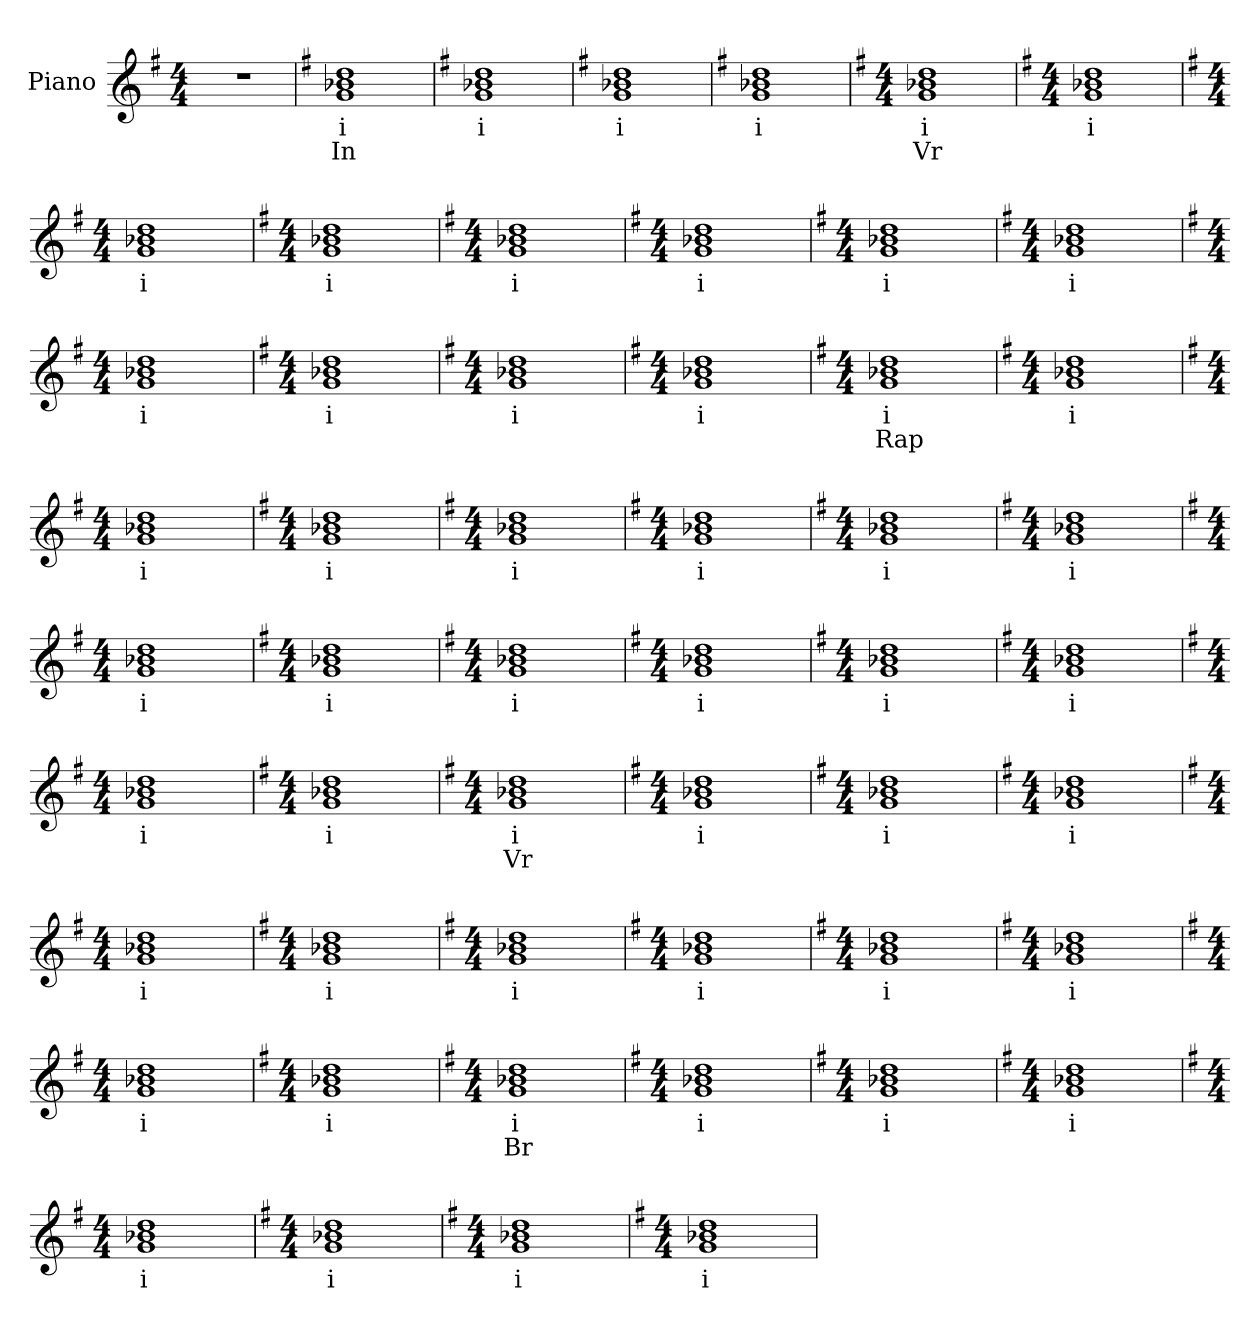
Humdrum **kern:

**kern	**text	**text
*part1	*part1	*part1
*staff1	*staff1	*staff1
*I"Piano	*	*
*I'Pno	*	*
*k[f#]	*	*
*G:	*	*
*M4/4	*	*
=	=	=
1r	.	.
=	=	=
*k[f#]	*	*
*G:	*	*
1g 1b-X 1dd	i	In
=	=	=
*k[f#]	*	*
*G:	*	*
1g 1b-X 1dd	i	.
=	=	=
*k[f#]	*	*
*G:	*	*
1g 1b-X 1dd	i	.
=	=	=
*k[f#]	*	*
*G:	*	*
1g 1b-X 1dd	i	.
=	=	=
*k[f#]	*	*
*G:	*	*
*M4/4	*	*
1g 1b-X 1dd	i	Vr
=	=	=
*k[f#]	*	*
*G:	*	*
*M4/4	*	*
1g 1b-X 1dd	i	.
=	=	=
*k[f#]	*	*
*G:	*	*
*M4/4	*	*
1g 1b-X 1dd	i	.
=	=	=
*k[f#]	*	*
*G:	*	*
*M4/4	*	*
1g 1b-X 1dd	i	.
=	=	=
*k[f#]	*	*
*G:	*	*
*M4/4	*	*
1g 1b-X 1dd	i	.
=	=	=
*k[f#]	*	*
*G:	*	*
*M4/4	*	*
1g 1b-X 1dd	i	.
=	=	=
*k[f#]	*	*
*G:	*	*
*M4/4	*	*
1g 1b-X 1dd	i	.
=	=	=
*k[f#]	*	*
*G:	*	*
*M4/4	*	*
1g 1b-X 1dd	i	.
=	=	=
*k[f#]	*	*
*G:	*	*
*M4/4	*	*
1g 1b-X 1dd	i	.
=	=	=
*k[f#]	*	*
*G:	*	*
*M4/4	*	*
1g 1b-X 1dd	i	.
=	=	=
*k[f#]	*	*
*G:	*	*
*M4/4	*	*
1g 1b-X 1dd	i	.
=	=	=
*k[f#]	*	*
*G:	*	*
*M4/4	*	*
1g 1b-X 1dd	i	.
=	=	=
*k[f#]	*	*
*G:	*	*
*M4/4	*	*
1g 1b-X 1dd	i	Rap
=	=	=
*k[f#]	*	*
*G:	*	*
*M4/4	*	*
1g 1b-X 1dd	i	.
=	=	=
*k[f#]	*	*
*G:	*	*
*M4/4	*	*
1g 1b-X 1dd	i	.
=	=	=
*k[f#]	*	*
*G:	*	*
*M4/4	*	*
1g 1b-X 1dd	i	.
=	=	=
*k[f#]	*	*
*G:	*	*
*M4/4	*	*
1g 1b-X 1dd	i	.
=	=	=
*k[f#]	*	*
*G:	*	*
*M4/4	*	*
1g 1b-X 1dd	i	.
=	=	=
*k[f#]	*	*
*G:	*	*
*M4/4	*	*
1g 1b-X 1dd	i	.
=	=	=
*k[f#]	*	*
*G:	*	*
*M4/4	*	*
1g 1b-X 1dd	i	.
=	=	=
*k[f#]	*	*
*G:	*	*
*M4/4	*	*
1g 1b-X 1dd	i	.
=	=	=
*k[f#]	*	*
*G:	*	*
*M4/4	*	*
1g 1b-X 1dd	i	.
=	=	=
*k[f#]	*	*
*G:	*	*
*M4/4	*	*
1g 1b-X 1dd	i	.
=	=	=
*k[f#]	*	*
*G:	*	*
*M4/4	*	*
1g 1b-X 1dd	i	.
=	=	=
*k[f#]	*	*
*G:	*	*
*M4/4	*	*
1g 1b-X 1dd	i	.
=	=	=
*k[f#]	*	*
*G:	*	*
*M4/4	*	*
1g 1b-X 1dd	i	.
=	=	=
*k[f#]	*	*
*G:	*	*
*M4/4	*	*
1g 1b-X 1dd	i	.
=	=	=
*k[f#]	*	*
*G:	*	*
*M4/4	*	*
1g 1b-X 1dd	i	.
=	=	=
*k[f#]	*	*
*G:	*	*
*M4/4	*	*
1g 1b-X 1dd	i	Vr
=	=	=
*k[f#]	*	*
*G:	*	*
*M4/4	*	*
1g 1b-X 1dd	i	.
=	=	=
*k[f#]	*	*
*G:	*	*
*M4/4	*	*
1g 1b-X 1dd	i	.
=	=	=
*k[f#]	*	*
*G:	*	*
*M4/4	*	*
1g 1b-X 1dd	i	.
=	=	=
*k[f#]	*	*
*G:	*	*
*M4/4	*	*
1g 1b-X 1dd	i	.
=	=	=
*k[f#]	*	*
*G:	*	*
*M4/4	*	*
1g 1b-X 1dd	i	.
=	=	=
*k[f#]	*	*
*G:	*	*
*M4/4	*	*
1g 1b-X 1dd	i	.
=	=	=
*k[f#]	*	*
*G:	*	*
*M4/4	*	*
1g 1b-X 1dd	i	.
=	=	=
*k[f#]	*	*
*G:	*	*
*M4/4	*	*
1g 1b-X 1dd	i	.
=	=	=
*k[f#]	*	*
*G:	*	*
*M4/4	*	*
1g 1b-X 1dd	i	.
=	=	=
*k[f#]	*	*
*G:	*	*
*M4/4	*	*
1g 1b-X 1dd	i	.
=	=	=
*k[f#]	*	*
*G:	*	*
*M4/4	*	*
1g 1b-X 1dd	i	.
=	=	=
*k[f#]	*	*
*G:	*	*
*M4/4	*	*
1g 1b-X 1dd	i	Br
=	=	=
*k[f#]	*	*
*G:	*	*
*M4/4	*	*
1g 1b-X 1dd	i	.
=	=	=
*k[f#]	*	*
*G:	*	*
*M4/4	*	*
1g 1b-X 1dd	i	.
=	=	=
*k[f#]	*	*
*G:	*	*
*M4/4	*	*
1g 1b-X 1dd	i	.
=	=	=
*k[f#]	*	*
*G:	*	*
*M4/4	*	*
1g 1b-X 1dd	i	.
=	=	=
*k[f#]	*	*
*G:	*	*
*M4/4	*	*
1g 1b-X 1dd	i	.
=	=	=
*k[f#]	*	*
*G:	*	*
*M4/4	*	*
1g 1b-X 1dd	i	.
=	=	=
*k[f#]	*	*
*G:	*	*
*M4/4	*	*
1g 1b-X 1dd	i	.
=	=	=
*-	*-	*-
